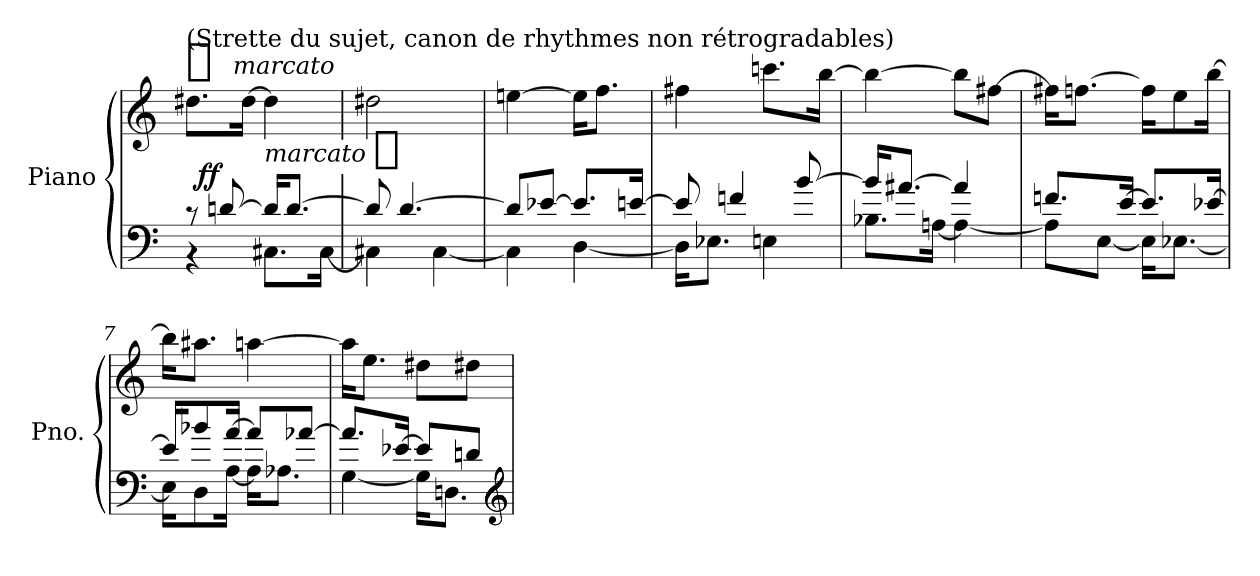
**kern	**kern	**dynam
*part1	*part1	*part1
*staff2	*staff1	*staff1/2
*I"Piano	*	*
*I'Pno.	*	*
*clefF4	*clefG2	*
*k[]	*k[]	*
*C:	*C:	*
=1	=1	=1
*^	*	*
!	!	!LO:TX:a:t=(Strette du sujet, canon de rhythmes non rétrogradables)	!
!	!	!	!LO:DY:a:t=%s marcato
!	!	!	!LO:DY:n=1:b:t=%s marcato  legato
8rc	4r	8.dd#XL	f f
!	!	!	!LO:DY:n=2:a=2:rj
[8dn	.	.	f f
.	.	[16dd#Jk	.
!	!	!	!LO:DY:n=4:t=marcato %s
16dKL]	8.C#XL	4dd#]	f
[8.dJ	.	.	.
.	[16C#Jk	.	.
=2	=2	=2	=2
8d]	4C#X]	2dd#X	.
[4.d	.	.	.
.	[4C#	.	.
=3	=3	=3	=3
8dL]	4C#]	[4een	.
[8e-XJ	.	.	.
8.e-L]	[4D	16eeKL]	.
.	.	8.ffJ	.
[16enJk	.	.	.
=4	=4	=4	=4
8e]	16DKL]	4ff#X	.
.	8.E-XJ	.	.
4fn	.	.	.
.	4En	8.cccnL	.
[8b	.	.	.
.	.	[16bbJk	.
=5	=5	=5	=5
16bKL]	8.B-XL	4bb_	.
[8.a#XJ	.	.	.
.	[16AnJk	.	.
4a#]	4A_	8bbL]	.
.	.	[8ff#XJ	.
=6	=6	=6	=6
8.fnL	8AL]	16ff#XKL]	.
.	.	[8.ffnJ	.
.	[8EJ	.	.
[16eJk	.	.	.
8.eL]	16EKL]	16ffKL]	.
.	[8.E-XJ	8ee	.
[16e-XJk	.	[16bbJk	.
=7	=7	=7	=7
16e-KL]	16E-KL]	16bbKL]	.
8b-X	8D	8.aa#XJ	.
[16aJk	[16AJk	.	.
8aL]	16AKL]	[4aan	.
.	8.A-XJ	.	.
[8a-XJ	.	.	.
=8	=8	=8	=8
8.a-L]	[4G	16aaKL]	.
.	.	8.eeJ	.
[16e-XJk	.	.	.
8e-L]	16GKL]	8dd#XL	.
.	8.DnJ	.	.
8dnJ	.	8dd#XJ	.
*v	*v	*	*
*clefG2	*	*
=	=	=
*-	*-	*-
